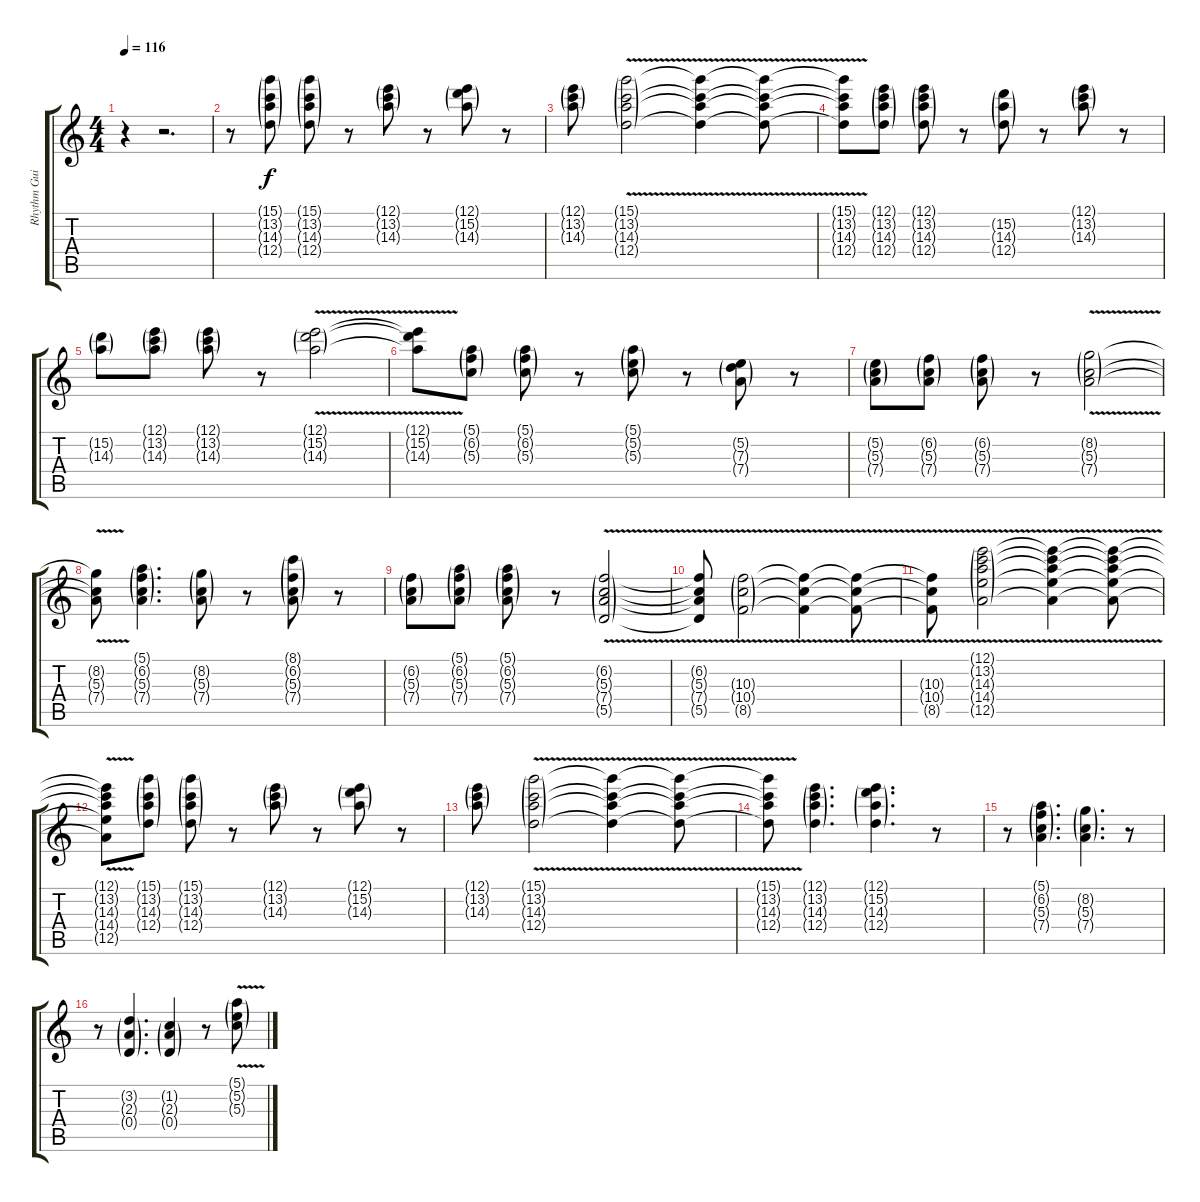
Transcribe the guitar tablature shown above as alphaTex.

\track ("Rhythm Guitar 1 Echo" "Rhythm Gui") {instrument distortionguitar}
\staff {score tabs}
\tuning (E4 B3 G3 D3 A2 E2) {hide}
\ts (4 4)
\tempo 116
\clef g2
\ks c
r.4{dy f instrument distortionguitar} r.2{d} |
r.8 (15.1{g} 13.2{g} 14.3{g} 12.4{g}).8 (15.1{g} 13.2{g} 14.3{g} 12.4{g}).8 r.8 (12.1{g} 13.2{g} 14.3{g}).8 r.8 (12.1{g} 15.2{g} 14.3{g}).8 r.8 |
(12.1{g} 13.2{g} 14.3{g}).8 (15.1{v g} 13.2{v g} 14.3{v g} 12.4{v g}).2 (15.1{v t} 13.2{v t} 14.3{v t} 12.4{v t}).4 (15.1{v t} 13.2{v t} 14.3{v t} 12.4{v t}).8 |
(15.1{v t} 13.2{v t} 14.3{v t} 12.4{v t}).8 (12.1{g} 13.2{g} 14.3{g} 12.4{g}).8 (12.1{g} 13.2{g} 14.3{g} 12.4{g}).8 r.8 (15.2{g} 14.3{g} 12.4{g}).8 r.8 (12.1{g} 13.2{g} 14.3{g}).8 r.8 |
(15.2{g} 14.3{g}).8 (12.1{g} 13.2{g} 14.3{g}).8 (12.1{g} 13.2{g} 14.3{g}).8 r.8 (12.1{v g} 15.2{v g} 14.3{v g}).2 |
(12.1{v t} 15.2{v t} 14.3{v t}).8 (5.1{g} 6.2{g} 5.3{g}).8 (5.1{g} 6.2{g} 5.3{g}).8 r.8 (5.1{g} 5.2{g} 5.3{g}).8 r.8 (5.2{g} 7.3{g} 7.4{g}).8 r.8 |
(5.2{g} 5.3{g} 7.4{g}).8 (6.2{g} 5.3{g} 7.4{g}).8 (6.2{g} 5.3{g} 7.4{g}).8 r.8 (8.2{v g} 5.3{v g} 7.4{v g}).2 |
(8.2{v t} 5.3{v t} 7.4{v t}).8 (5.1{g} 6.2{g} 5.3{g} 7.4{g}).4{d} (8.2{g} 5.3{g} 7.4{g}).8 r.8 (8.1{g} 6.2{g} 5.3{g} 7.4{g}).8 r.8 |
(6.2{g} 5.3{g} 7.4{g}).8 (5.1{g} 6.2{g} 5.3{g} 7.4{g}).8 (5.1{g} 6.2{g} 5.3{g} 7.4{g}).8 r.8 (6.2{v g} 5.3{v g} 7.4{v g} 5.5{v g}).2 |
(6.2{v t} 5.3{v t} 7.4{v t} 5.5{v t}).8 (10.3{v g} 10.4{v g} 8.5{v g}).2 (10.3{v t} 10.4{v t} 8.5{v t}).4 (10.3{v t} 10.4{v t} 8.5{v t}).8 |
(10.3{v t} 10.4{v t} 8.5{v t}).8 (12.1{v g} 13.2{v g} 14.3{v g} 14.4{v g} 12.5{v g}).2 (12.1{v t} 13.2{v t} 14.3{v t} 14.4{v t} 12.5{v t}).4 (12.1{v t} 13.2{v t} 14.3{v t} 14.4{v t} 12.5{v t}).8 |
(12.1{v t} 13.2{v t} 14.3{v t} 14.4{v t} 12.5{v t}).8 (15.1{g} 13.2{g} 14.3{g} 12.4{g}).8 (15.1{g} 13.2{g} 14.3{g} 12.4{g}).8 r.8 (12.1{g} 13.2{g} 14.3{g}).8 r.8 (12.1{g} 15.2{g} 14.3{g}).8 r.8 |
(12.1{g} 13.2{g} 14.3{g}).8 (15.1{v g} 13.2{v g} 14.3{v g} 12.4{v g}).2 (15.1{v t} 13.2{v t} 14.3{v t} 12.4{v t}).4 (15.1{v t} 13.2{v t} 14.3{v t} 12.4{v t}).8 |
(15.1{v t} 13.2{v t} 14.3{v t} 12.4{v t}).8 (12.1{g} 13.2{g} 14.3{g} 12.4{g}).4{d} (12.1{g} 15.2{g} 14.3{g} 12.4{g}).4{d} r.8 |
r.8 (5.1{g} 6.2{g} 5.3{g} 7.4{g}).4{d} (8.2{g} 5.3{g} 7.4{g}).4{d} r.8 |
r.8 (3.2{g} 2.3{g} 0.4{g}).4{d} (1.2{g} 2.3{g} 0.4{g}).4 r.8 (5.1{v g} 5.2{v g} 5.3{v g}).8
